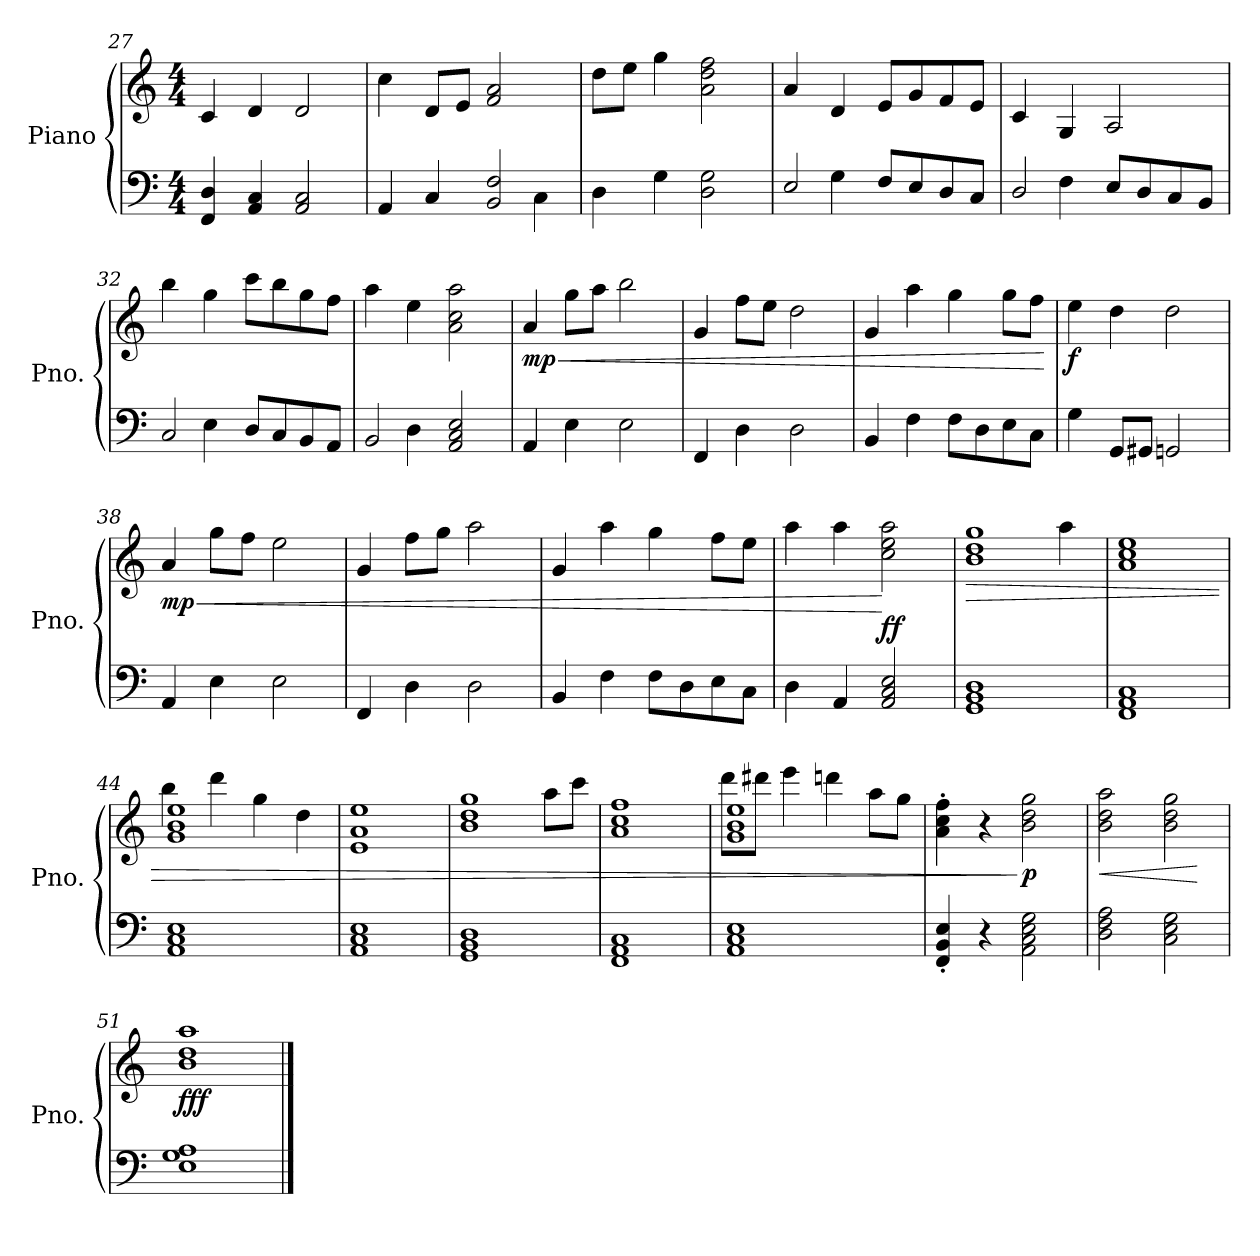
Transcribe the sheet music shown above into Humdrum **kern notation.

**kern	**kern	**dynam
*part1	*part1	*part1
*staff2	*staff1	*staff1/2
*I"Piano	*	*
*I'Pno.	*	*
*clefF4	*clefG2	*
*k[]	*k[]	*
*M4/4	*M4/4	*
=27	=27	=27
4FF/ 4D/	4c/	.
4AA/ 4C/	4d/	.
2AA/ 2C/	2d/	.
=28	=28	=28
*^	*	*
4AA/	2.ryy	4cc\	.
4C/	.	8d/L	.
.	.	8e/J	.
2BB/ 2F/	.	2f/ 2a/	.
.	4C\	.	.
*v	*v	*	*
=29	=29	=29
4D\	8dd\L	.
.	8ee\J	.
4G\	4gg\	.
2D\ 2G\	2a\ 2dd\ 2ff\	.
=30	=30	=30
*^	*	*
2E/	4ryy	4a/	.
.	4G\	4d/	.
8F/L	2ryy	8e/L	.
8E/	.	8g/	.
8D/	.	8f/	.
8C/J	.	8e/J	.
=31	=31	=31	=31
2D/	4ryy	4c/	.
.	4F\	4G/	.
8E/L	2ryy	2A/	.
8D/	.	.	.
8C/	.	.	.
8BB/J	.	.	.
=32	=32	=32	=32
2C/	4ryy	4bb\	.
.	4E\	4gg\	.
8D/L	2ryy	8ccc\L	.
8C/	.	8bb\	.
8BB/	.	8gg\	.
8AA/J	.	8ff\J	.
!!LO:LB:g=z
=33	=33	=33	=33
2BB/	4ryy	4aa\	.
.	4D\	4ee\	.
2AA/ 2C/ 2E/	2ryy	2a\ 2cc\ 2aa\	.
=34	=34	=34	=34
!	!	!	!LO:HP:b
!	!	!	!LO:DY:n=1:b
*v	*v	*	*
4AA/	4a/	< mp
4E\	8gg\L	.
.	8aa\J	.
2E\	2bb\	.
=35	=35	=35
4FF/	4g/	.
4D\	8ff\L	.
.	8ee\J	.
2D\	2dd\	.
=36	=36	=36
4BB/	4g/	.
4F\	4aa\	.
8F\L	4gg\	.
8D\	.	.
8E\	8gg\L	.
8C\J	8ff\J	.
.	.	[
=37	=37	=37
!	!	!LO:DY:b
4G\	4ee\	f
8GG/L	4dd\	.
8GG#X/J	.	.
2GGn/	2dd\	.
=38	=38	=38
!	!	!LO:HP:b
!	!	!LO:DY:n=1:b
4AA/	4a/	< mp
4E\	8gg\L	.
.	8ff\J	.
2E\	2ee\	.
=39	=39	=39
4FF/	4g/	.
4D\	8ff\L	.
.	8gg\J	.
2D\	2aa\	.
=40	=40	=40
4BB/	4g/	.
4F\	4aa\	.
8F\L	4gg\	.
8D\	.	.
8E\	8ff\L	.
8C\J	8ee\J	.
!!LO:PB:g=z
=41	=41	=41
4D\	4aa\	.
4AA/	4aa\	.
!	!	!LO:DY:n=1:b=2
!	!	!LO:DY:n=2:a=2
2AA/ 2C/ 2E/	2cc\ 2ee\ 2aa\	[ f f
=42	=42	=42
!	!	!LO:HP:b
*	*^	*
1GG 1BB 1D	1b 1dd 1gg	2.ryy	>
.	.	4aa\	.
*	*v	*v	*
=43	=43	=43
1FF 1AA 1C	1a 1cc 1ee	.
=44	=44	=44
*	*^	*
1AA 1C 1E	1g 1b 1ee	4bb\	.
.	.	4ddd\	.
.	.	4gg\	.
.	.	4dd\	.
*	*v	*v	*
=45	=45	=45
1AA 1C 1E	1e 1a 1ee	.
=46	=46	=46
*	*^	*
1GG 1BB 1D	1b 1dd 1gg	2.ryy	.
.	.	8aa\L	.
.	.	8ccc\J	.
*	*v	*v	*
=47	=47	=47
1FF 1AA 1C	1a 1cc 1ff	.
=48	=48	=48
*	*^	*
1AA 1C 1E	1g 1b 1ee	8ddd\L	.
.	.	8ddd#X\J	.
.	.	4eee\	.
.	.	4dddn\	.
.	.	8aa\L	.
.	.	8gg\J	.
*	*v	*v	*
=49	=49	=49
4FF/' 4BB/' 4E/'	4a\' 4cc\' 4ff\'	.
4r	4r	.
!	!	!LO:DY:n=1:b
2AA\ 2C\ 2E\ 2G\	2b\ 2dd\ 2gg\	] p
=50	=50	=50
!	!	!LO:HP:b
2D\ 2F\ 2A\	2b\ 2dd\ 2aa\	<
2C\ 2E\ 2G\	2b\ 2dd\ 2gg\	.
.	.	[
!!LO:LB:g=z
=51	=51	=51
!	!	!LO:DY:b
1E 1G 1A	1b 1dd 1aa	fff
==	==	==
*-	*-	*-
